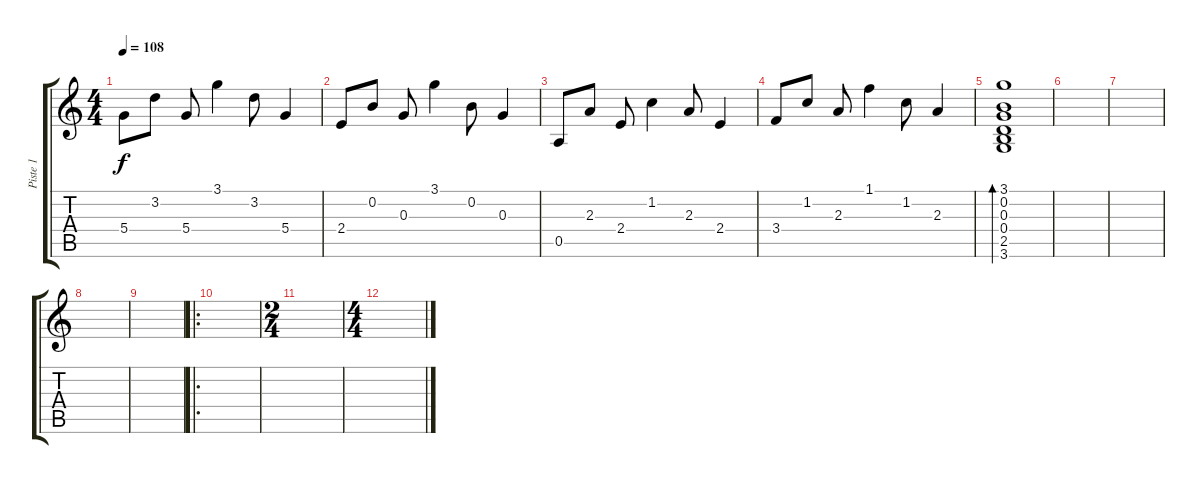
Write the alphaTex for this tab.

\track ("Piste 1" "Piste 1") {instrument electricguitarclean}
\staff {score tabs}
\tuning (E4 B3 G3 D3 A2 E2) {hide}
\ts (4 4)
\tempo 108
\clef g2
\ks c
5.4.8{dy f} 3.2.8 5.4.8 3.1.4 3.2.8 5.4.4 |
2.4.8 0.2.8 0.3.8 3.1.4 0.2.8 0.3.4 |
0.5.8 2.3.8 2.4.8 1.2.4 2.3.8 2.4.4 |
3.4.8 1.2.8 2.3.8 1.1.4 1.2.8 2.3.4 |
(3.1 0.2 0.3 0.4 2.5 3.6).1{bd 480} |
|
|
|
|
\ro
|
\ts (2 4)
|
\ts (4 4)
